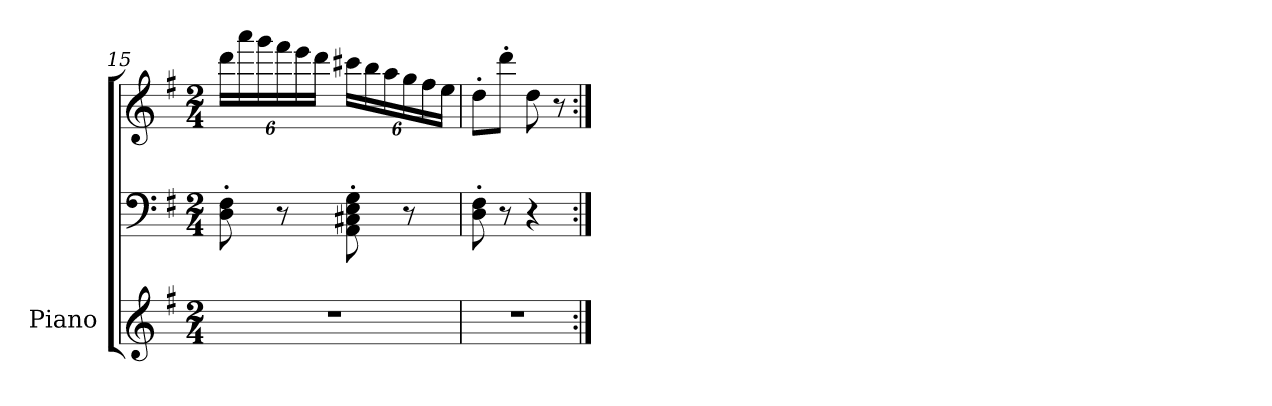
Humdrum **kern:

**kern	**kern	**kern
*part1	*part1	*part1
*staff3	*staff2	*staff1
*I"Piano	*	*
*I'Pno	*	*
*clefG2	*clefF4	*clefG2
*k[f#]	*k[f#]	*k[f#]
*M2/4	*M2/4	*M2/4
*	*	*Xbrackettup
=15	=15	=15
2r	8D\' 8F#\'	24ddd\LL
.	.	24aaa\
.	.	24ggg\
.	8r	24fff#\
.	.	24eee\
.	.	24ddd\JJ
.	8AA\' 8C#X\' 8E\' 8G\'	24ccc#X\LL
.	.	24bb\
.	.	24aa\
.	8r	24gg\
.	.	24ff#\
.	.	24ee\JJ
=16	=16	=16
2r	8D\' 8F#\'	8dd'\L
.	8r	8ddd'\J
.	4r	8dd\
.	.	8r
=:|!	=:|!	=:|!
*-	*-	*-
